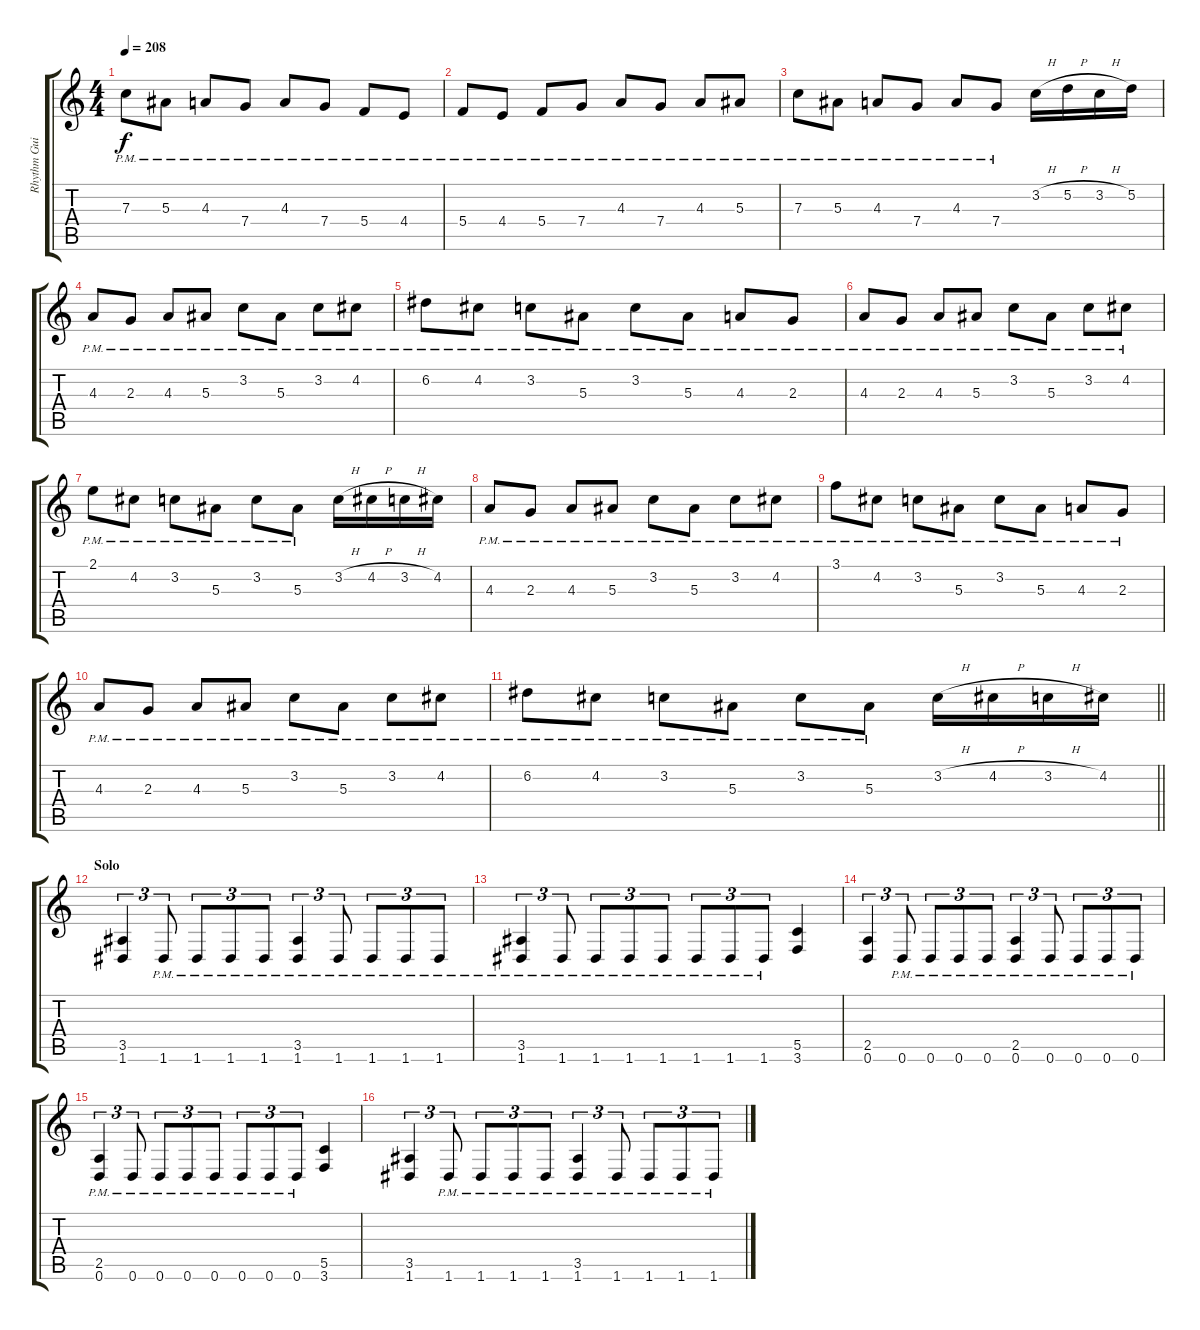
\track ("Rhythm Guitar" "Rhythm Gui") {instrument distortionguitar}
\staff {score tabs}
\tuning (D4 A3 F3 C3 G2 D2) {hide}
\ts (4 4)
\tempo 208
\clef g2
\ks c
7.3{pm}.8{dy f} 5.3{pm}.8 4.3{pm}.8 7.4{pm}.8 4.3{pm}.8 7.4{pm}.8 5.4{pm}.8 4.4{pm}.8 |
5.4{pm}.8 4.4{pm}.8 5.4{pm}.8 7.4{pm}.8 4.3{pm}.8 7.4{pm}.8 4.3{pm}.8 5.3{pm}.8 |
7.3{pm}.8 5.3{pm}.8 4.3{pm}.8 7.4{pm}.8 4.3{pm}.8 7.4{pm}.8 3.2{h}.16 5.2{h}.16 3.2{h}.16 5.2.16 |
4.3{pm}.8 2.3{pm}.8 4.3{pm}.8 5.3{pm}.8 3.2{pm}.8 5.3{pm}.8 3.2{pm}.8 4.2{pm}.8 |
6.2{pm}.8 4.2{pm}.8 3.2{pm}.8 5.3{pm}.8 3.2{pm}.8 5.3{pm}.8 4.3{pm}.8 2.3{pm}.8 |
4.3{pm}.8 2.3{pm}.8 4.3{pm}.8 5.3{pm}.8 3.2{pm}.8 5.3{pm}.8 3.2{pm}.8 4.2{pm}.8 |
2.1{pm}.8 4.2{pm}.8 3.2{pm}.8 5.3{pm}.8 3.2{pm}.8 5.3{pm}.8 3.2{h}.16 4.2{h}.16 3.2{h}.16 4.2.16 |
4.3{pm}.8 2.3{pm}.8 4.3{pm}.8 5.3{pm}.8 3.2{pm}.8 5.3{pm}.8 3.2{pm}.8 4.2{pm}.8 |
3.1{pm}.8 4.2{pm}.8 3.2{pm}.8 5.3{pm}.8 3.2{pm}.8 5.3{pm}.8 4.3{pm}.8 2.3{pm}.8 |
4.3{pm}.8 2.3{pm}.8 4.3{pm}.8 5.3{pm}.8 3.2{pm}.8 5.3{pm}.8 3.2{pm}.8 4.2{pm}.8 |
\barLineRight lightlight
6.2{pm}.8 4.2{pm}.8 3.2{pm}.8 5.3{pm}.8 3.2{pm}.8 5.3{pm}.8 3.2{h}.16 4.2{h}.16 3.2{h}.16 4.2.16 |
\section ("" "Solo")
(3.5 1.6).4{tu (3 2) balance 8} 1.6{pm}.8{tu (3 2)} 1.6{pm}.8{tu (3 2)} 1.6{pm}.8{tu (3 2)} 1.6{pm}.8{tu (3 2)} (3.5{pm} 1.6{pm}).4{tu (3 2)} 1.6{pm}.8{tu (3 2)} 1.6{pm}.8{tu (3 2)} 1.6{pm}.8{tu (3 2)} 1.6{pm}.8{tu (3 2)} |
(3.5{pm} 1.6{pm}).4{tu (3 2)} 1.6{pm}.8{tu (3 2)} 1.6{pm}.8{tu (3 2)} 1.6{pm}.8{tu (3 2)} 1.6{pm}.8{tu (3 2)} 1.6{pm}.8{tu (3 2)} 1.6{pm}.8{tu (3 2)} 1.6{pm}.8{tu (3 2)} (5.5 3.6).4 |
(2.5 0.6).4{tu (3 2)} 0.6{pm}.8{tu (3 2)} 0.6{pm}.8{tu (3 2)} 0.6{pm}.8{tu (3 2)} 0.6{pm}.8{tu (3 2)} (2.5{pm} 0.6{pm}).4{tu (3 2)} 0.6{pm}.8{tu (3 2)} 0.6{pm}.8{tu (3 2)} 0.6{pm}.8{tu (3 2)} 0.6{pm}.8{tu (3 2)} |
(2.5{pm} 0.6{pm}).4{tu (3 2)} 0.6{pm}.8{tu (3 2)} 0.6{pm}.8{tu (3 2)} 0.6{pm}.8{tu (3 2)} 0.6{pm}.8{tu (3 2)} 0.6{pm}.8{tu (3 2)} 0.6{pm}.8{tu (3 2)} 0.6{pm}.8{tu (3 2)} (5.5 3.6).4 |
(3.5 1.6).4{tu (3 2)} 1.6{pm}.8{tu (3 2)} 1.6{pm}.8{tu (3 2)} 1.6{pm}.8{tu (3 2)} 1.6{pm}.8{tu (3 2)} (3.5{pm} 1.6{pm}).4{tu (3 2)} 1.6{pm}.8{tu (3 2)} 1.6{pm}.8{tu (3 2)} 1.6{pm}.8{tu (3 2)} 1.6{pm}.8{tu (3 2)}
